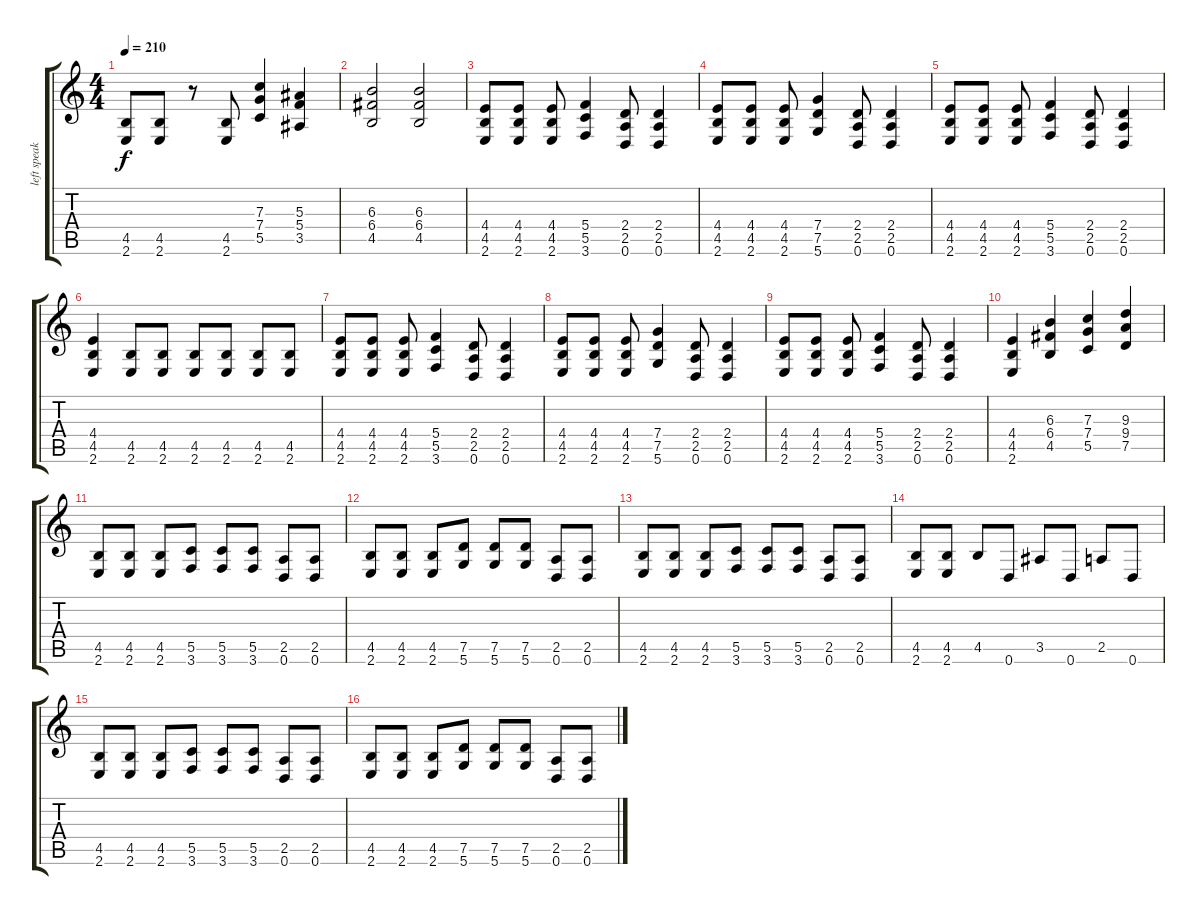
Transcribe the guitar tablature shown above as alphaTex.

\track ("left speaker" "left speak") {instrument distortionguitar}
\staff {score tabs}
\tuning (D4 A3 F3 C3 G2 D2) {hide}
\ts (4 4)
\tempo 210
\clef g2
\ks c
(4.5 2.6).8{dy f} (4.5 2.6).8 r.8 (4.5 2.6).8 (7.3 7.4 5.5).4 (5.3 5.4 3.5).4 |
(6.3 6.4 4.5).2 (6.3 6.4 4.5).2 |
(4.4 4.5 2.6).8 (4.4 4.5 2.6).8 (4.4 4.5 2.6).8 (5.4 5.5 3.6).4 (2.4 2.5 0.6).8 (2.4 2.5 0.6).4 |
(4.4 4.5 2.6).8 (4.4 4.5 2.6).8 (4.4 4.5 2.6).8 (7.4 7.5 5.6).4 (2.4 2.5 0.6).8 (2.4 2.5 0.6).4 |
(4.4 4.5 2.6).8 (4.4 4.5 2.6).8 (4.4 4.5 2.6).8 (5.4 5.5 3.6).4 (2.4 2.5 0.6).8 (2.4 2.5 0.6).4 |
(4.4 4.5 2.6).4 (4.5 2.6).8 (4.5 2.6).8 (4.5 2.6).8 (4.5 2.6).8 (4.5 2.6).8 (4.5 2.6).8 |
(4.4 4.5 2.6).8 (4.4 4.5 2.6).8 (4.4 4.5 2.6).8 (5.4 5.5 3.6).4 (2.4 2.5 0.6).8 (2.4 2.5 0.6).4 |
(4.4 4.5 2.6).8 (4.4 4.5 2.6).8 (4.4 4.5 2.6).8 (7.4 7.5 5.6).4 (2.4 2.5 0.6).8 (2.4 2.5 0.6).4 |
(4.4 4.5 2.6).8 (4.4 4.5 2.6).8 (4.4 4.5 2.6).8 (5.4 5.5 3.6).4 (2.4 2.5 0.6).8 (2.4 2.5 0.6).4 |
(4.4 4.5 2.6).4 (6.3 6.4 4.5).4 (7.3 7.4 5.5).4 (9.3 9.4 7.5).4 |
(4.5 2.6).8 (4.5 2.6).8 (4.5 2.6).8 (5.5 3.6).8 (5.5 3.6).8 (5.5 3.6).8 (2.5 0.6).8 (2.5 0.6).8 |
(4.5 2.6).8 (4.5 2.6).8 (4.5 2.6).8 (7.5 5.6).8 (7.5 5.6).8 (7.5 5.6).8 (2.5 0.6).8 (2.5 0.6).8 |
(4.5 2.6).8 (4.5 2.6).8 (4.5 2.6).8 (5.5 3.6).8 (5.5 3.6).8 (5.5 3.6).8 (2.5 0.6).8 (2.5 0.6).8 |
(4.5 2.6).8 (4.5 2.6).8 4.5.8 0.6.8 3.5.8 0.6.8 2.5.8 0.6.8 |
(4.5 2.6).8 (4.5 2.6).8 (4.5 2.6).8 (5.5 3.6).8 (5.5 3.6).8 (5.5 3.6).8 (2.5 0.6).8 (2.5 0.6).8 |
(4.5 2.6).8 (4.5 2.6).8 (4.5 2.6).8 (7.5 5.6).8 (7.5 5.6).8 (7.5 5.6).8 (2.5 0.6).8 (2.5 0.6).8
